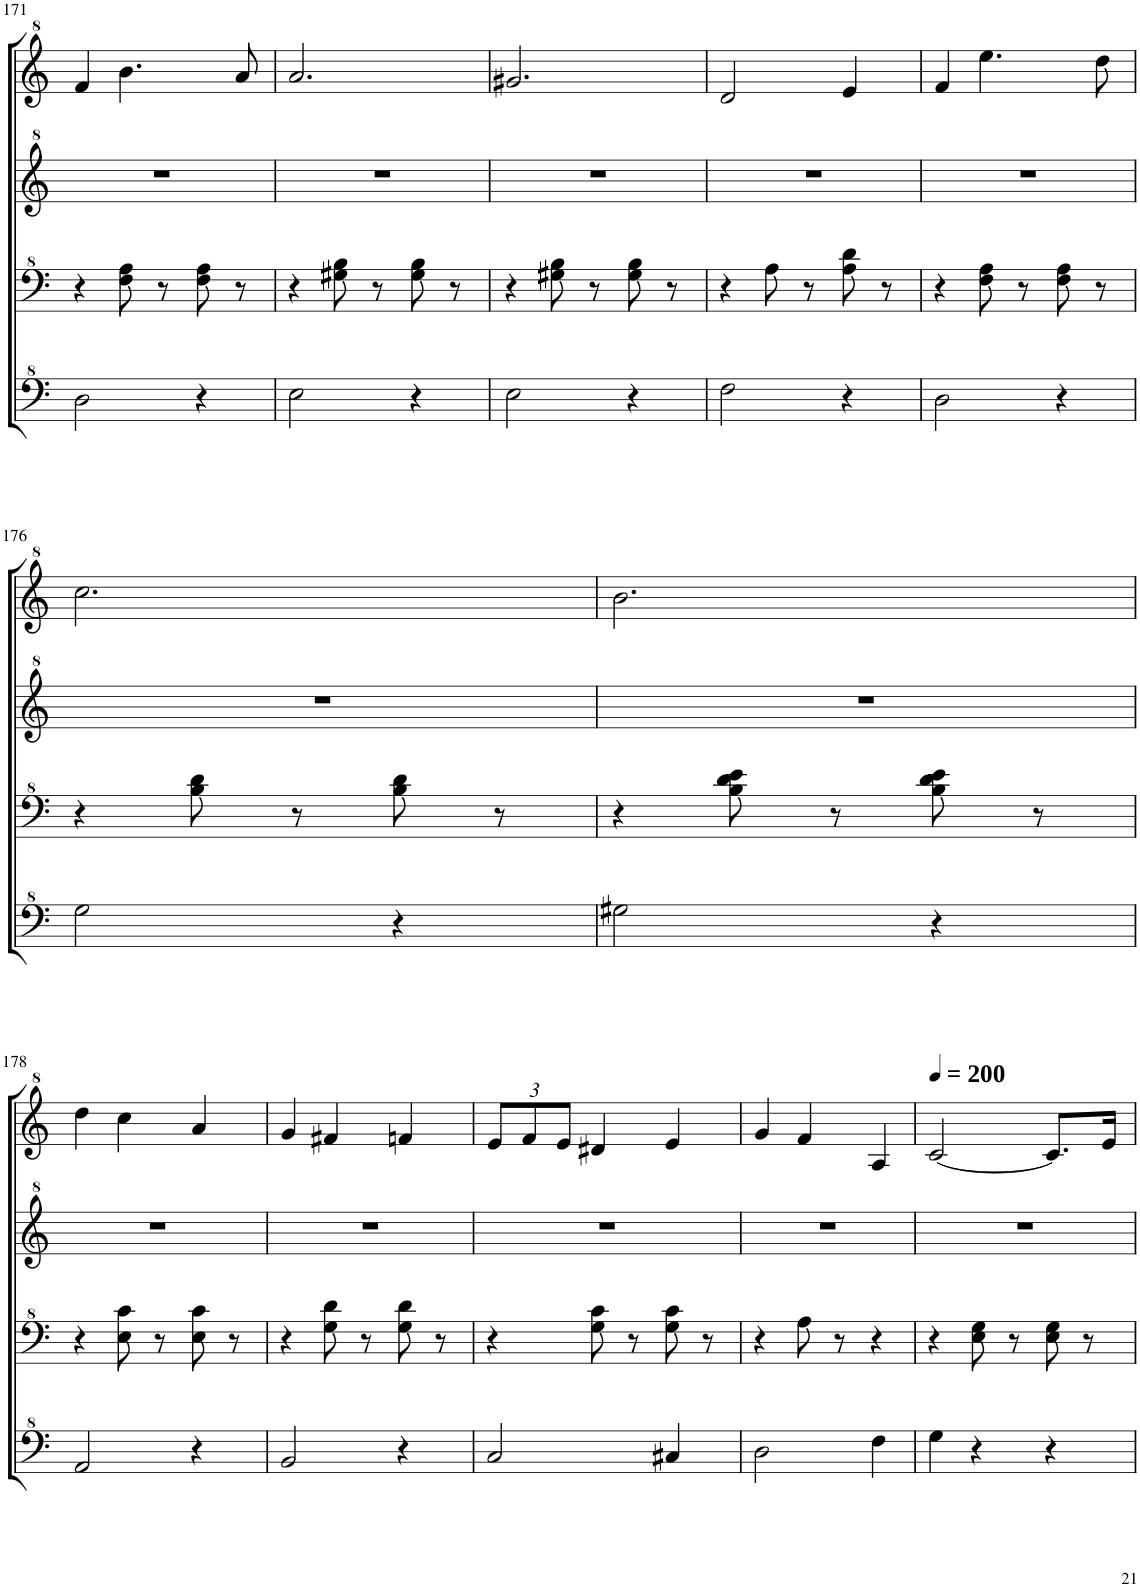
**kern	**kern	**kern	**kern
*part1	*part1	*part1	*part1
*staff4	*staff3	*staff2	*staff1
*I"Model III	*	*	*
!!LO:PB:g=z
*clefF^4	*clefF^4	*clefG^2	*clefG^2
*k[]	*k[]	*k[]	*k[]
*M3/4	*M3/4	*M3/4	*M3/4
=171	=171	=171	=171
2d\	4r	2.r	4ff/
.	8f\ 8a\	.	4.bb\
.	8r	.	.
4r	8f\ 8a\	.	.
.	8r	.	8aa/
=172	=172	=172	=172
2e\	4r	2.r	2.aa/
.	8g#X\ 8b\	.	.
.	8r	.	.
4r	8g#\ 8b\	.	.
.	8r	.	.
=173	=173	=173	=173
2e\	4r	2.r	2.gg#X/
.	8g#X\ 8b\	.	.
.	8r	.	.
4r	8g#\ 8b\	.	.
.	8r	.	.
=174	=174	=174	=174
2f\	4r	2.r	2dd/
.	8a\	.	.
.	8r	.	.
4r	8a\ 8dd\	.	4ee/
.	8r	.	.
=175	=175	=175	=175
2d\	4r	2.r	4ff/
.	8f\ 8a\	.	4.eee\
.	8r	.	.
4r	8f\ 8a\	.	.
.	8r	.	8ddd\
!!LO:LB:g=z
=176	=176	=176	=176
2g\	4r	2.r	2.ccc\
.	8b\ 8dd\	.	.
.	8r	.	.
4r	8b\ 8dd\	.	.
.	8r	.	.
=177	=177	=177	=177
2g#X\	4r	2.r	2.bb\
.	8b\ 8dd\ 8ee\	.	.
.	8r	.	.
4r	8b\ 8dd\ 8ee\	.	.
.	8r	.	.
!!LO:LB:g=z
=178	=178	=178	=178
2A/	4r	2.r	4ddd\
.	8e\ 8cc\	.	4ccc\
.	8r	.	.
4r	8e\ 8cc\	.	4aa/
.	8r	.	.
=179	=179	=179	=179
2B/	4r	2.r	4gg/
.	8g\ 8dd\	.	4ff#X/
.	8r	.	.
4r	8g\ 8dd\	.	4ffn/
.	8r	.	.
=180	=180	=180	=180
*	*	*	*Xbrackettup
2c/	4r	2.r	12ee/L
.	.	.	12ff/
.	.	.	12ee/J
.	8g\ 8cc\	.	4dd#X/
.	8r	.	.
4c#X/	8g\ 8cc\	.	4ee/
.	8r	.	.
=181	=181	=181	=181
2d\	4r	2.r	4gg/
.	8a\	.	4ff/
.	8r	.	.
4f\	4r	.	4a/
=182	=182	=182	=182
*	*	*	*MM200
4g\	4r	2.r	[2cc/
4r	8e\ 8g\	.	.
.	8r	.	.
4r	8e\ 8g\	.	8.cc/L]
.	8r	.	.
.	.	.	16ee/Jk
=	=	=	=
*-	*-	*-	*-
